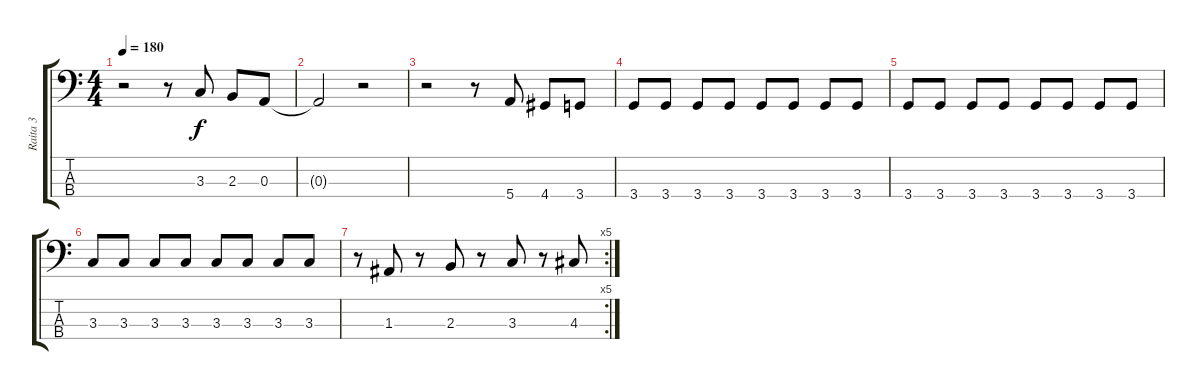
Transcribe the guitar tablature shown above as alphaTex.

\track ("Raita 3" "Raita 3") {instrument electricbassfinger}
\staff {score tabs}
\tuning (G2 D2 A1 E1) {hide}
\ts (4 4)
\tempo 180
\clef f4
\ks c
r.2{dy f} r.8 3.3.8 2.3.8 0.3.8 |
0.3{t}.2 r.2 |
r.2 r.8 5.4.8 4.4.8 3.4.8 |
3.4.8 3.4.8 3.4.8 3.4.8 3.4.8 3.4.8 3.4.8 3.4.8 |
3.4.8 3.4.8 3.4.8 3.4.8 3.4.8 3.4.8 3.4.8 3.4.8 |
3.3.8 3.3.8 3.3.8 3.3.8 3.3.8 3.3.8 3.3.8 3.3.8 |
\rc 5
r.8 1.3.8 r.8 2.3.8 r.8 3.3.8 r.8 4.3.8
